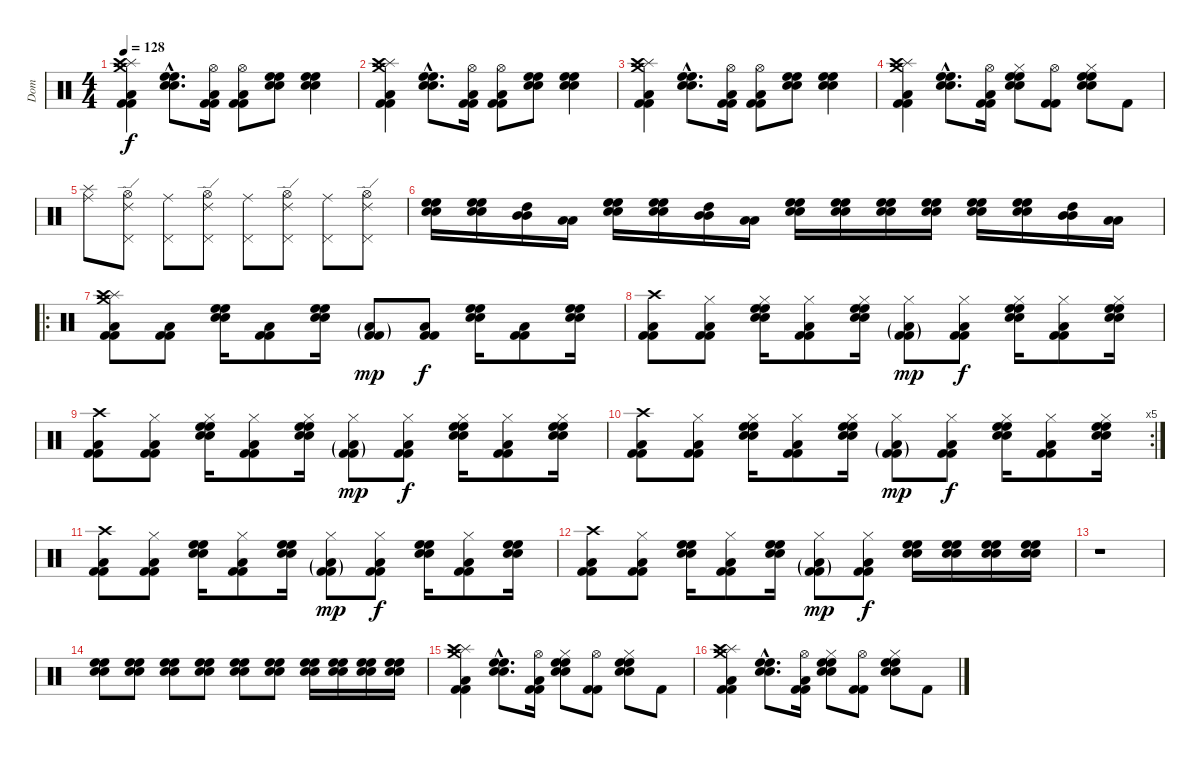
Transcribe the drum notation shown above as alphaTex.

\track ("Dom" "Dom") {instrument percussion}
\staff {score}
\articulation defaults
\ts (4 4)
\tempo 128
\clef neutral
\ks c
("Crash medium (hit)" "Splash (hit)" "Crash high (hit)" "Low Floor Tom (hit)" "Kick (hit) 2" "Kick (hit) 2").4{dy f} ("Electric Snare (hit)"{hac} "High Floor Tom (hit)"{hac} "Electric Snare (hit)"{hac} "High Floor Tom (hit)"{hac}).8{d} ("Hi-Hat (open)" "Low Floor Tom (hit)" "Kick (hit) 2" "Kick (hit) 2").16 ("Hi-Hat (open)" "Low Floor Tom (hit)" "Kick (hit) 2" "Kick (hit) 2").8 ("Electric Snare (hit)" "High Floor Tom (hit)" "Electric Snare (hit)" "High Floor Tom (hit)").8 ("Electric Snare (hit)" "High Floor Tom (hit)" "Electric Snare (hit)" "High Floor Tom (hit)").4 |
("Crash medium (hit)" "Splash (hit)" "Crash high (hit)" "Low Floor Tom (hit)" "Kick (hit) 2" "Kick (hit) 2").4 ("Electric Snare (hit)"{hac} "High Floor Tom (hit)"{hac} "Electric Snare (hit)"{hac} "High Floor Tom (hit)"{hac}).8{d} ("Hi-Hat (open)" "Low Floor Tom (hit)" "Kick (hit) 2" "Kick (hit) 2").16 ("Hi-Hat (open)" "Low Floor Tom (hit)" "Kick (hit) 2" "Kick (hit) 2").8 ("Electric Snare (hit)" "High Floor Tom (hit)" "Electric Snare (hit)" "High Floor Tom (hit)").8 ("Electric Snare (hit)" "High Floor Tom (hit)" "Electric Snare (hit)" "High Floor Tom (hit)").4 |
("Crash medium (hit)" "Splash (hit)" "Crash high (hit)" "Low Floor Tom (hit)" "Kick (hit) 2" "Kick (hit) 2").4 ("Electric Snare (hit)"{hac} "High Floor Tom (hit)"{hac} "Electric Snare (hit)"{hac} "High Floor Tom (hit)"{hac}).8{d} ("Hi-Hat (open)" "Low Floor Tom (hit)" "Kick (hit) 2" "Kick (hit) 2").16 ("Hi-Hat (open)" "Low Floor Tom (hit)" "Kick (hit) 2" "Kick (hit) 2").8 ("Electric Snare (hit)" "High Floor Tom (hit)" "Electric Snare (hit)" "High Floor Tom (hit)").8 ("Electric Snare (hit)" "High Floor Tom (hit)" "Electric Snare (hit)" "High Floor Tom (hit)").4 |
("Crash medium (hit)" "Splash (hit)" "Crash high (hit)" "Low Floor Tom (hit)" "Kick (hit) 2" "Kick (hit) 2").4 ("Electric Snare (hit)"{hac} "High Floor Tom (hit)"{hac} "Electric Snare (hit)"{hac} "High Floor Tom (hit)"{hac}).8{d} ("Hi-Hat (open)" "Low Floor Tom (hit)" "Kick (hit) 2" "Kick (hit) 2").16 ("Hi-Hat (closed)" "Electric Snare (hit)" "High Floor Tom (hit)" "Electric Snare (hit)" "High Floor Tom (hit)").8 ("Hi-Hat (open)" "Kick (hit) 2" "Kick (hit) 2").8 ("Hi-Hat (closed)" "Electric Snare (hit)" "High Floor Tom (hit)" "Electric Snare (hit)" "High Floor Tom (hit)").8 "Kick (hit) 2".8 |
("Splash (hit)" "Ride (middle)").8 ("Ride (edge) 2" "Hi-Hat (open)" "Pedal Hi-Hat (hit)").8 ("Pedal Hi-Hat (hit)" "Ride (middle)").8 ("Ride (edge) 2" "Hi-Hat (open)" "Pedal Hi-Hat (hit)").8 ("Pedal Hi-Hat (hit)" "Ride (middle)").8 ("Ride (edge) 2" "Hi-Hat (open)" "Pedal Hi-Hat (hit)").8 ("Pedal Hi-Hat (hit)" "Ride (middle)").8 ("Ride (edge) 2" "Hi-Hat (open)" "Pedal Hi-Hat (hit)").8 |
("High Floor Tom (hit)" "Electric Snare (hit)" "High Floor Tom (hit)" "Electric Snare (hit)").16 ("High Floor Tom (hit)" "Electric Snare (hit)" "High Floor Tom (hit)" "Electric Snare (hit)").16 ("Mid Tom (hit)" "High Tom (hit)" "Mid Tom (hit)").16 ("Low Tom (hit)" "Low Tom (hit)").16 ("High Floor Tom (hit)" "Electric Snare (hit)" "High Floor Tom (hit)" "Electric Snare (hit)").16 ("High Floor Tom (hit)" "Electric Snare (hit)" "High Floor Tom (hit)" "Electric Snare (hit)").16 ("Mid Tom (hit)" "High Tom (hit)" "Mid Tom (hit)").16 ("Low Tom (hit)" "Low Tom (hit)").16 ("High Floor Tom (hit)" "Electric Snare (hit)" "High Floor Tom (hit)" "Electric Snare (hit)").16 ("High Floor Tom (hit)" "Electric Snare (hit)" "High Floor Tom (hit)" "Electric Snare (hit)").16 ("High Floor Tom (hit)" "Electric Snare (hit)" "High Floor Tom (hit)" "Electric Snare (hit)").16 ("High Floor Tom (hit)" "Electric Snare (hit)" "High Floor Tom (hit)" "Electric Snare (hit)").16 ("High Floor Tom (hit)" "Electric Snare (hit)" "High Floor Tom (hit)" "Electric Snare (hit)").16 ("High Floor Tom (hit)" "Electric Snare (hit)" "High Floor Tom (hit)" "Electric Snare (hit)").16 ("Mid Tom (hit)" "High Tom (hit)" "Mid Tom (hit)").16 ("Low Tom (hit)" "Low Tom (hit)").16 |
\ro
("Crash medium (hit)" "Splash (hit)" "Crash high (hit)" "Low Floor Tom (hit)" "Kick (hit) 2" "Kick (hit) 2").8 ("Low Floor Tom (hit)" "Kick (hit) 2" "Kick (hit) 2").8 ("High Floor Tom (hit)" "Electric Snare (hit)" "High Floor Tom (hit)" "Electric Snare (hit)").16 ("Low Floor Tom (hit)" "Kick (hit) 2" "Kick (hit) 2").8 ("High Floor Tom (hit)" "Electric Snare (hit)" "High Floor Tom (hit)" "Electric Snare (hit)").16 ("Low Floor Tom (hit)"{g} "Kick (hit) 2"{g} "Kick (hit) 2"{g}).8{dy mp} ("Low Floor Tom (hit)" "Kick (hit) 2" "Kick (hit) 2").8{dy f} ("High Floor Tom (hit)" "Electric Snare (hit)" "High Floor Tom (hit)" "Electric Snare (hit)").16 ("Low Floor Tom (hit)" "Kick (hit) 2" "Kick (hit) 2").8 ("High Floor Tom (hit)" "Electric Snare (hit)" "High Floor Tom (hit)" "Electric Snare (hit)").16 |
("Crash high (hit)" "Low Floor Tom (hit)" "Kick (hit) 2" "Kick (hit) 2").8 ("Hi-Hat (closed)" "Low Floor Tom (hit)" "Kick (hit) 2" "Kick (hit) 2").8 ("Hi-Hat (closed)" "High Floor Tom (hit)" "Electric Snare (hit)" "High Floor Tom (hit)" "Electric Snare (hit)").16 ("Hi-Hat (closed)" "Low Floor Tom (hit)" "Kick (hit) 2" "Kick (hit) 2").8 ("Hi-Hat (closed)" "High Floor Tom (hit)" "Electric Snare (hit)" "High Floor Tom (hit)" "Electric Snare (hit)").16 ("Hi-Hat (closed)" "Low Floor Tom (hit)"{g} "Kick (hit) 2"{g} "Kick (hit) 2"{g}).8{dy mp} ("Hi-Hat (closed)" "Low Floor Tom (hit)" "Kick (hit) 2" "Kick (hit) 2").8{dy f} ("Hi-Hat (closed)" "High Floor Tom (hit)" "Electric Snare (hit)" "High Floor Tom (hit)" "Electric Snare (hit)").16 ("Hi-Hat (closed)" "Low Floor Tom (hit)" "Kick (hit) 2" "Kick (hit) 2").8 ("Hi-Hat (closed)" "High Floor Tom (hit)" "Electric Snare (hit)" "High Floor Tom (hit)" "Electric Snare (hit)").16 |
("Crash high (hit)" "Low Floor Tom (hit)" "Kick (hit) 2" "Kick (hit) 2").8 ("Hi-Hat (closed)" "Low Floor Tom (hit)" "Kick (hit) 2" "Kick (hit) 2").8 ("Hi-Hat (closed)" "High Floor Tom (hit)" "Electric Snare (hit)" "High Floor Tom (hit)" "Electric Snare (hit)").16 ("Hi-Hat (closed)" "Low Floor Tom (hit)" "Kick (hit) 2" "Kick (hit) 2").8 ("Hi-Hat (closed)" "High Floor Tom (hit)" "Electric Snare (hit)" "High Floor Tom (hit)" "Electric Snare (hit)").16 ("Hi-Hat (closed)" "Low Floor Tom (hit)"{g} "Kick (hit) 2"{g} "Kick (hit) 2"{g}).8{dy mp} ("Hi-Hat (closed)" "Low Floor Tom (hit)" "Kick (hit) 2" "Kick (hit) 2").8{dy f} ("Hi-Hat (closed)" "High Floor Tom (hit)" "Electric Snare (hit)" "High Floor Tom (hit)" "Electric Snare (hit)").16 ("Hi-Hat (closed)" "Low Floor Tom (hit)" "Kick (hit) 2" "Kick (hit) 2").8 ("Hi-Hat (closed)" "High Floor Tom (hit)" "Electric Snare (hit)" "High Floor Tom (hit)" "Electric Snare (hit)").16 |
\rc 5
("Crash high (hit)" "Low Floor Tom (hit)" "Kick (hit) 2" "Kick (hit) 2").8 ("Hi-Hat (closed)" "Low Floor Tom (hit)" "Kick (hit) 2" "Kick (hit) 2").8 ("Hi-Hat (closed)" "High Floor Tom (hit)" "Electric Snare (hit)" "High Floor Tom (hit)" "Electric Snare (hit)").16 ("Hi-Hat (closed)" "Low Floor Tom (hit)" "Kick (hit) 2" "Kick (hit) 2").8 ("Hi-Hat (closed)" "High Floor Tom (hit)" "Electric Snare (hit)" "High Floor Tom (hit)" "Electric Snare (hit)").16 ("Hi-Hat (closed)" "Low Floor Tom (hit)"{g} "Kick (hit) 2"{g} "Kick (hit) 2"{g}).8{dy mp} ("Hi-Hat (closed)" "Low Floor Tom (hit)" "Kick (hit) 2" "Kick (hit) 2").8{dy f} ("Hi-Hat (closed)" "High Floor Tom (hit)" "Electric Snare (hit)" "High Floor Tom (hit)" "Electric Snare (hit)").16 ("Hi-Hat (closed)" "Low Floor Tom (hit)" "Kick (hit) 2" "Kick (hit) 2").8 ("Hi-Hat (closed)" "High Floor Tom (hit)" "Electric Snare (hit)" "High Floor Tom (hit)" "Electric Snare (hit)").16 |
("Crash high (hit)" "Low Floor Tom (hit)" "Kick (hit) 2" "Kick (hit) 2").8 ("Hi-Hat (closed)" "Low Floor Tom (hit)" "Kick (hit) 2" "Kick (hit) 2").8 ("High Floor Tom (hit)" "Electric Snare (hit)" "High Floor Tom (hit)" "Electric Snare (hit)").16 ("Hi-Hat (closed)" "Low Floor Tom (hit)" "Kick (hit) 2" "Kick (hit) 2").8 ("High Floor Tom (hit)" "Electric Snare (hit)" "High Floor Tom (hit)" "Electric Snare (hit)").16 ("Hi-Hat (closed)" "Low Floor Tom (hit)"{g} "Kick (hit) 2"{g} "Kick (hit) 2"{g}).8{dy mp} ("Hi-Hat (closed)" "Low Floor Tom (hit)" "Kick (hit) 2" "Kick (hit) 2").8{dy f} ("High Floor Tom (hit)" "Electric Snare (hit)" "High Floor Tom (hit)" "Electric Snare (hit)").16 ("Hi-Hat (closed)" "Low Floor Tom (hit)" "Kick (hit) 2" "Kick (hit) 2").8 ("High Floor Tom (hit)" "Electric Snare (hit)" "High Floor Tom (hit)" "Electric Snare (hit)").16 |
("Crash high (hit)" "Low Floor Tom (hit)" "Kick (hit) 2" "Kick (hit) 2").8 ("Hi-Hat (closed)" "Low Floor Tom (hit)" "Kick (hit) 2" "Kick (hit) 2").8 ("High Floor Tom (hit)" "Electric Snare (hit)" "High Floor Tom (hit)" "Electric Snare (hit)").16 ("Hi-Hat (closed)" "Low Floor Tom (hit)" "Kick (hit) 2" "Kick (hit) 2").8 ("High Floor Tom (hit)" "Electric Snare (hit)" "High Floor Tom (hit)" "Electric Snare (hit)").16 ("Hi-Hat (closed)" "Low Floor Tom (hit)"{g} "Kick (hit) 2"{g} "Kick (hit) 2"{g}).8{dy mp} ("Hi-Hat (closed)" "Low Floor Tom (hit)" "Kick (hit) 2" "Kick (hit) 2").8{dy f} ("High Floor Tom (hit)" "Electric Snare (hit)" "High Floor Tom (hit)" "Electric Snare (hit)").16 ("High Floor Tom (hit)" "Electric Snare (hit)" "High Floor Tom (hit)" "Electric Snare (hit)").16 ("High Floor Tom (hit)" "Electric Snare (hit)" "High Floor Tom (hit)" "Electric Snare (hit)").16 ("High Floor Tom (hit)" "Electric Snare (hit)" "High Floor Tom (hit)" "Electric Snare (hit)").16 |
r.1 |
("Electric Snare (hit)" "High Floor Tom (hit)"{x} "High Floor Tom (hit)" "Electric Snare (hit)").8 ("Electric Snare (hit)" "High Floor Tom (hit)"{x} "High Floor Tom (hit)" "Electric Snare (hit)").8 ("Electric Snare (hit)" "High Floor Tom (hit)"{x} "High Floor Tom (hit)" "Electric Snare (hit)").8 ("Electric Snare (hit)" "High Floor Tom (hit)"{x} "High Floor Tom (hit)" "Electric Snare (hit)").8 ("Electric Snare (hit)" "High Floor Tom (hit)"{x} "High Floor Tom (hit)" "Electric Snare (hit)").8 ("Electric Snare (hit)" "High Floor Tom (hit)"{x} "High Floor Tom (hit)" "Electric Snare (hit)").8 ("Electric Snare (hit)" "High Floor Tom (hit)" "High Floor Tom (hit)" "Electric Snare (hit)").16 ("Electric Snare (hit)" "High Floor Tom (hit)" "High Floor Tom (hit)" "Electric Snare (hit)").16 ("Electric Snare (hit)" "High Floor Tom (hit)" "High Floor Tom (hit)" "Electric Snare (hit)").16 ("Electric Snare (hit)" "High Floor Tom (hit)" "High Floor Tom (hit)" "Electric Snare (hit)").16 |
("Crash medium (hit)" "Splash (hit)" "Crash high (hit)" "Low Floor Tom (hit)" "Kick (hit) 2" "Kick (hit) 2").4 ("Electric Snare (hit)"{hac} "High Floor Tom (hit)"{hac} "Electric Snare (hit)"{hac} "High Floor Tom (hit)"{hac}).8{d} ("Hi-Hat (open)" "Low Floor Tom (hit)" "Kick (hit) 2" "Kick (hit) 2").16 ("Hi-Hat (closed)" "Electric Snare (hit)" "High Floor Tom (hit)" "Electric Snare (hit)" "High Floor Tom (hit)").8 ("Hi-Hat (open)" "Kick (hit) 2" "Kick (hit) 2").8 ("Hi-Hat (closed)" "Electric Snare (hit)" "High Floor Tom (hit)" "Electric Snare (hit)" "High Floor Tom (hit)").8 "Kick (hit) 2".8 |
("Crash medium (hit)" "Splash (hit)" "Crash high (hit)" "Low Floor Tom (hit)" "Kick (hit) 2" "Kick (hit) 2").4 ("Electric Snare (hit)"{hac} "High Floor Tom (hit)"{hac} "Electric Snare (hit)"{hac} "High Floor Tom (hit)"{hac}).8{d} ("Hi-Hat (open)" "Low Floor Tom (hit)" "Kick (hit) 2" "Kick (hit) 2").16 ("Hi-Hat (closed)" "Electric Snare (hit)" "High Floor Tom (hit)" "Electric Snare (hit)" "High Floor Tom (hit)").8 ("Hi-Hat (open)" "Kick (hit) 2" "Kick (hit) 2").8 ("Hi-Hat (closed)" "Electric Snare (hit)" "High Floor Tom (hit)" "Electric Snare (hit)" "High Floor Tom (hit)").8 "Kick (hit) 2".8
